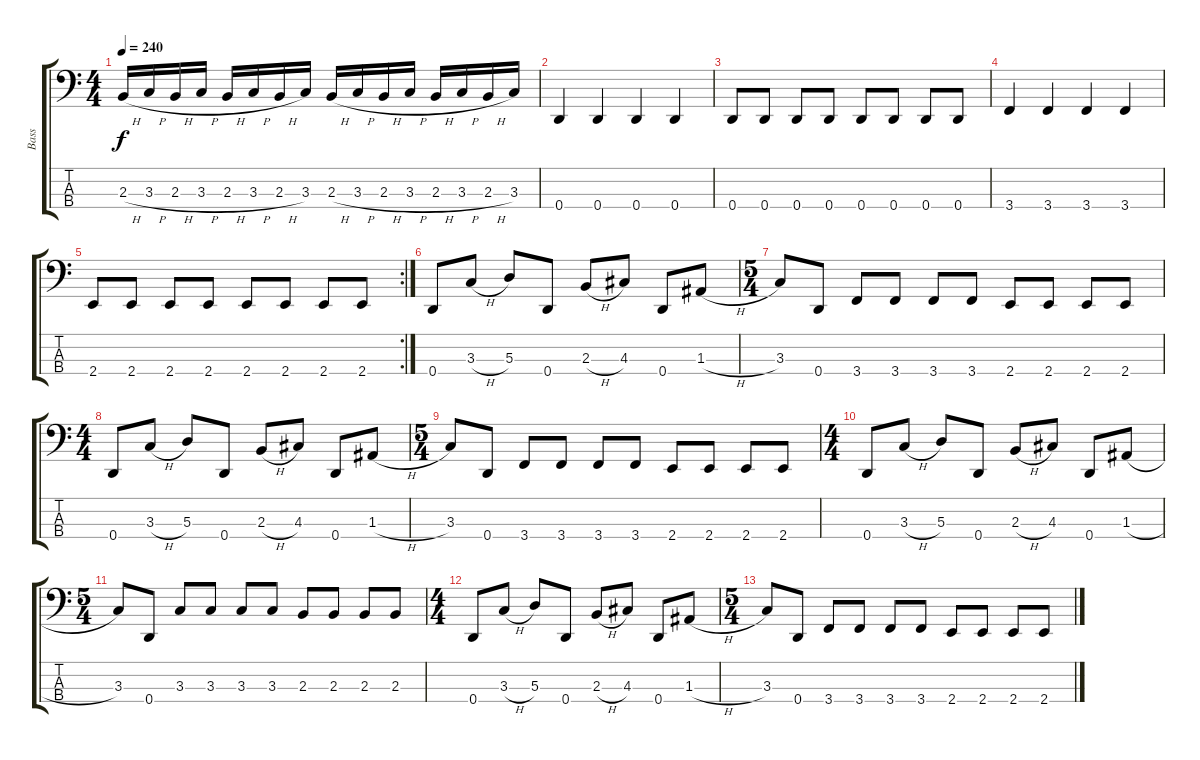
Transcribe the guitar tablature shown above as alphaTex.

\track ("Bass" "Bass") {instrument electricbassfinger}
\staff {score tabs}
\tuning (G2 D2 A1 D1) {hide}
\ts (4 4)
\tempo 240
\clef f4
\ks c
2.3{h}.16{dy f} 3.3{h}.16 2.3{h}.16 3.3{h}.16 2.3{h}.16 3.3{h}.16 2.3{h}.16 3.3.16 2.3{h}.16 3.3{h}.16 2.3{h}.16 3.3{h}.16 2.3{h}.16 3.3{h}.16 2.3{h}.16 3.3.16 |
0.4.4 0.4.4 0.4.4 0.4.4 |
0.4.8 0.4.8 0.4.8 0.4.8 0.4.8 0.4.8 0.4.8 0.4.8 |
3.4.4 3.4.4 3.4.4 3.4.4 |
\rc 2
2.4.8 2.4.8 2.4.8 2.4.8 2.4.8 2.4.8 2.4.8 2.4.8 |
0.4.8 3.3{h}.8 5.3.8 0.4.8 2.3{h}.8 4.3.8 0.4.8 1.3{h}.8 |
\ts (5 4)
3.3.8 0.4.8 3.4.8 3.4.8 3.4.8 3.4.8 2.4.8 2.4.8 2.4.8 2.4.8 |
\ts (4 4)
0.4.8 3.3{h}.8 5.3.8 0.4.8 2.3{h}.8 4.3.8 0.4.8 1.3{h}.8 |
\ts (5 4)
3.3.8 0.4.8 3.4.8 3.4.8 3.4.8 3.4.8 2.4.8 2.4.8 2.4.8 2.4.8 |
\ts (4 4)
0.4.8 3.3{h}.8 5.3.8 0.4.8 2.3{h}.8 4.3.8 0.4.8 1.3{h}.8 |
\ts (5 4)
3.3.8 0.4.8 3.3.8 3.3.8 3.3.8 3.3.8 2.3.8 2.3.8 2.3.8 2.3.8 |
\ts (4 4)
0.4.8 3.3{h}.8 5.3.8 0.4.8 2.3{h}.8 4.3.8 0.4.8 1.3{h}.8 |
\ts (5 4)
3.3.8 0.4.8 3.4.8 3.4.8 3.4.8 3.4.8 2.4.8 2.4.8 2.4.8 2.4.8
